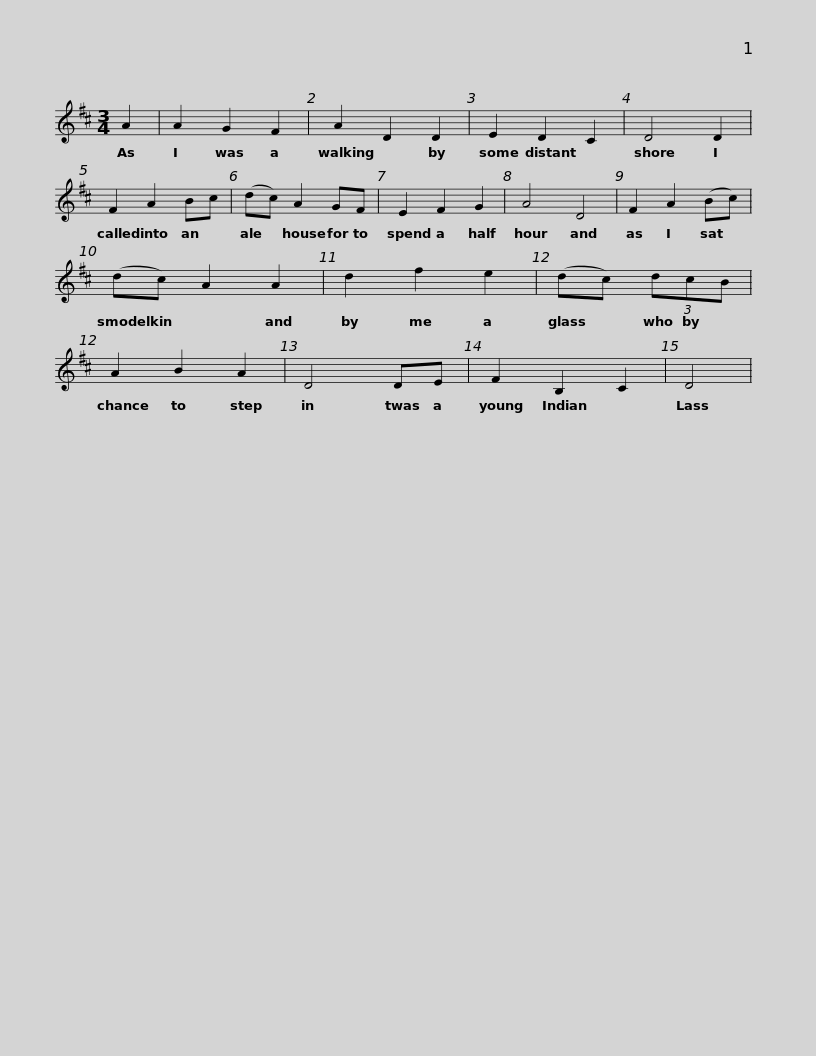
X:1
L:1/8
M:3/4
I:linebreak $
K:D
V:1 treble
V:1
 A2 | A2 G2 F2 | A2 D2 D2 | E2 D2 C2 | D4 D2 | %5
 F2 A2 Bc | (dc) A2 GF | E2 F2 G2 |$ A4 D4 | F2 A2 (Bc) | %10
 (dc) A2 A2 | d2 f2 e2 | (dc) (3dcB | A2 B2 A2 | D4 DE | %15
 F2 B,2 C2 |$ D4 | %17
